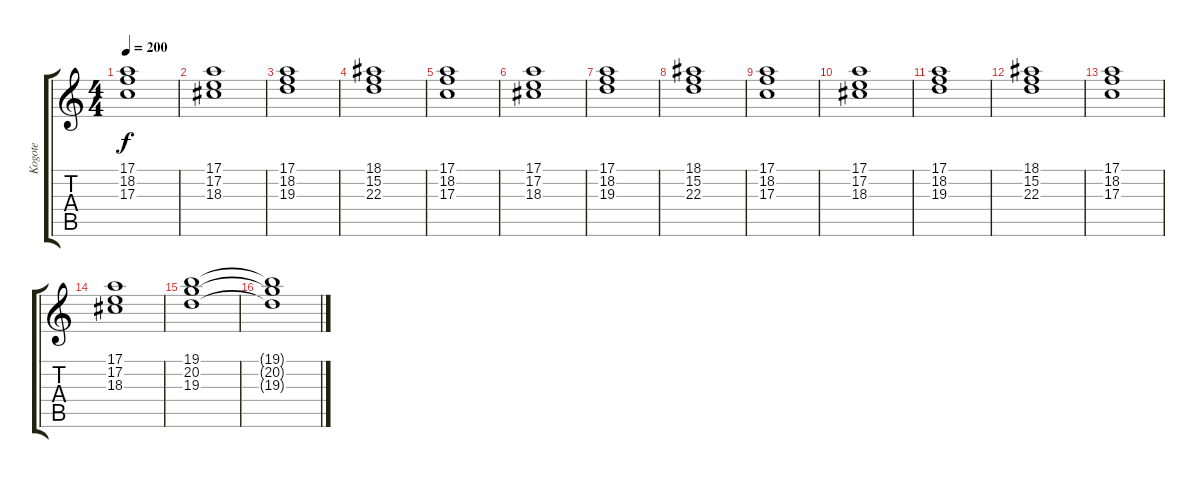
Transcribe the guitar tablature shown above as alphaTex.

\track ("Kogote" "Kogote") {instrument drawbarorgan}
\staff {score tabs}
\tuning (E4 B3 G3 D3 A2 E2) {hide}
\ts (4 4)
\tempo 200
\clef g2
\ks c
(17.1 18.2 17.3).1{dy f} |
(17.1 17.2 18.3).1 |
(17.1 18.2 19.3).1 |
(18.1 15.2 22.3).1 |
(17.1 18.2 17.3).1 |
(17.1 17.2 18.3).1 |
(17.1 18.2 19.3).1 |
(18.1 15.2 22.3).1 |
(17.1 18.2 17.3).1 |
(17.1 17.2 18.3).1 |
(17.1 18.2 19.3).1 |
(18.1 15.2 22.3).1 |
(17.1 18.2 17.3).1 |
(17.1 17.2 18.3).1 |
(19.1 20.2 19.3).1 |
(19.1{t} 20.2{t} 19.3{t}).1
